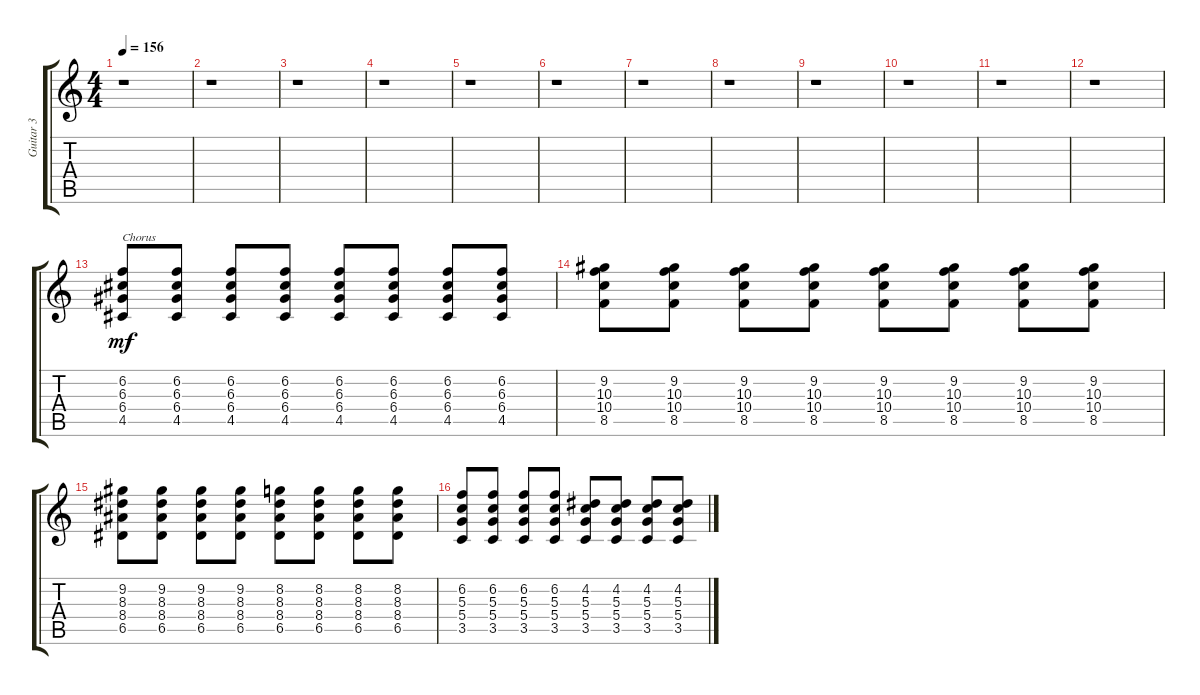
\track ("Guitar 3" "Guitar 3") {instrument acousticguitarnylon}
\staff {score tabs}
\tuning (E4 B3 G3 D3 A2 E2) {hide}
\ts (4 4)
\tempo 156
\clef g2
\ks c
r.1{dy mf} |
r.1 |
r.1 |
r.1 |
r.1 |
r.1 |
r.1 |
r.1 |
r.1 |
r.1 |
r.1 |
r.1 |
(6.2 6.3 6.4 4.5).8{txt "Chorus"} (6.2 6.3 6.4 4.5).8 (6.2 6.3 6.4 4.5).8 (6.2 6.3 6.4 4.5).8 (6.2 6.3 6.4 4.5).8 (6.2 6.3 6.4 4.5).8 (6.2 6.3 6.4 4.5).8 (6.2 6.3 6.4 4.5).8 |
(9.2 10.3 10.4 8.5).8 (9.2 10.3 10.4 8.5).8 (9.2 10.3 10.4 8.5).8 (9.2 10.3 10.4 8.5).8 (9.2 10.3 10.4 8.5).8 (9.2 10.3 10.4 8.5).8 (9.2 10.3 10.4 8.5).8 (9.2 10.3 10.4 8.5).8 |
(9.2 8.3 8.4 6.5).8 (9.2 8.3 8.4 6.5).8 (9.2 8.3 8.4 6.5).8 (9.2 8.3 8.4 6.5).8 (8.2 8.3 8.4 6.5).8 (8.2 8.3 8.4 6.5).8 (8.2 8.3 8.4 6.5).8 (8.2 8.3 8.4 6.5).8 |
(6.2 5.3 5.4 3.5).8 (6.2 5.3 5.4 3.5).8 (6.2 5.3 5.4 3.5).8 (6.2 5.3 5.4 3.5).8 (4.2 5.3 5.4 3.5).8 (4.2 5.3 5.4 3.5).8 (4.2 5.3 5.4 3.5).8 (4.2 5.3 5.4 3.5).8
